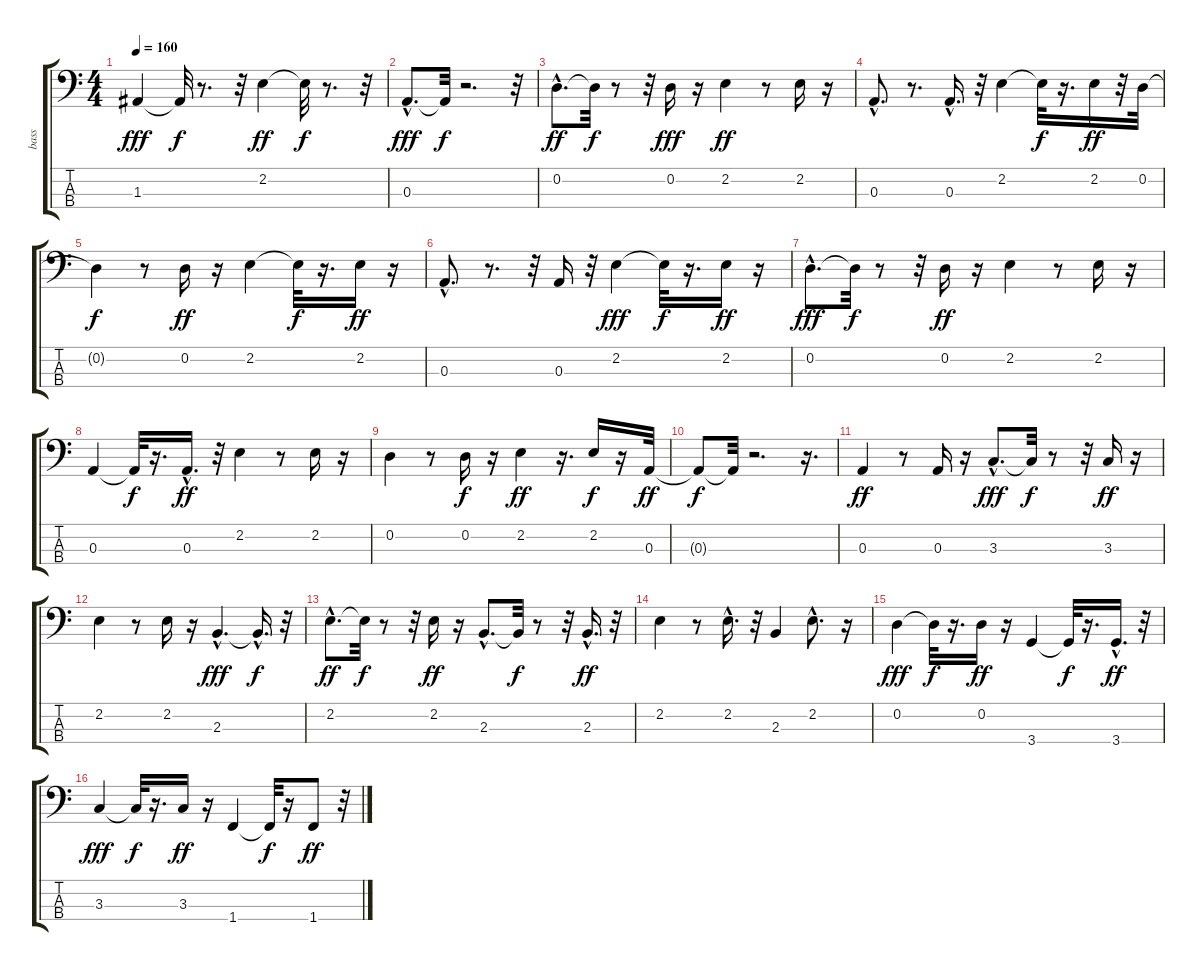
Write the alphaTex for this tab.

\track ("bass" "bass") {instrument acousticguitarnylon}
\staff {score tabs}
\tuning (G2 D2 A1 E1) {hide}
\ts (4 4)
\tempo 160
\clef f4
\ks c
1.3.4{dy fff} 1.3{t}.32{dy f} r.8{d} r.32 2.2.4{dy ff} 2.2{t}.32{dy f} r.8{d} r.32 |
0.3{hac}.8{d dy fff} 0.3{t}.32{dy f} r.2{d} r.32 |
0.2{hac}.8{d dy ff} 0.2{t}.32{dy f} r.8 r.32 0.2.16{dy fff} r.16 2.2.4{dy ff} r.8 2.2.16 r.16 |
0.3{hac}.8{d} r.8{d} 0.3{hac}.16{d} r.32 2.2.4 2.2{t}.32{dy f} r.16{d} 2.2.16{dy ff} r.32 0.2.32 |
0.2{t}.4{dy f} r.8 0.2.16{dy ff} r.16 2.2.4 2.2{t}.32{dy f} r.16{d} 2.2.16{dy ff} r.16 |
0.3{hac}.8{d} r.8{d} r.32 0.3.16 r.32 2.2.4{dy fff} 2.2{t}.32{dy f} r.16{d} 2.2.16{dy ff} r.16 |
0.2{hac}.8{d dy fff} 0.2{t}.32{dy f} r.8 r.32 0.2.16{dy ff} r.16 2.2.4 r.8 2.2.16 r.16 |
0.3.4 0.3{t}.32{dy f} r.16{d} 0.3{hac}.16{d dy ff} r.32 2.2.4 r.8 2.2.16 r.16 |
0.2.4 r.8 0.2.16{dy f} r.16 2.2.4{dy ff} r.16{d} 2.2.16{dy f} r.16 0.3.32{dy ff} |
0.3{t}.8{dy f} 0.3{t}.32 r.2{d} r.16{d} |
0.3.4{dy ff} r.8 0.3.16 r.16 3.3{hac}.8{d dy fff} 3.3{t}.32{dy f} r.8 r.32 3.3.16{dy ff} r.16 |
2.2.4 r.8 2.2.16 r.16 2.3{hac}.4{d dy fff} 2.3{hac t}.16{d dy f} r.32 |
2.2{hac}.8{d dy ff} 2.2{t}.32{dy f} r.8 r.32 2.2.16{dy ff} r.16 2.3{hac}.8{d} 2.3{t}.32{dy f} r.8 r.32 2.3{hac}.16{d dy ff} r.32 |
2.2.4 r.8 2.2{hac}.16{d} r.32 2.3.4 2.2{hac}.8{d} r.16 |
0.2.4{dy fff} 0.2{t}.32{dy f} r.16{d} 0.2.16{dy ff} r.16 3.4.4 3.4{t}.32{dy f} r.16{d} 3.4{hac}.16{d dy ff} r.32 |
3.3.4{dy fff} 3.3{t}.32{dy f} r.16{d} 3.3.16{dy ff} r.16 1.4.4 1.4{t}.32{dy f} r.16 1.4.8{dy ff} r.32
